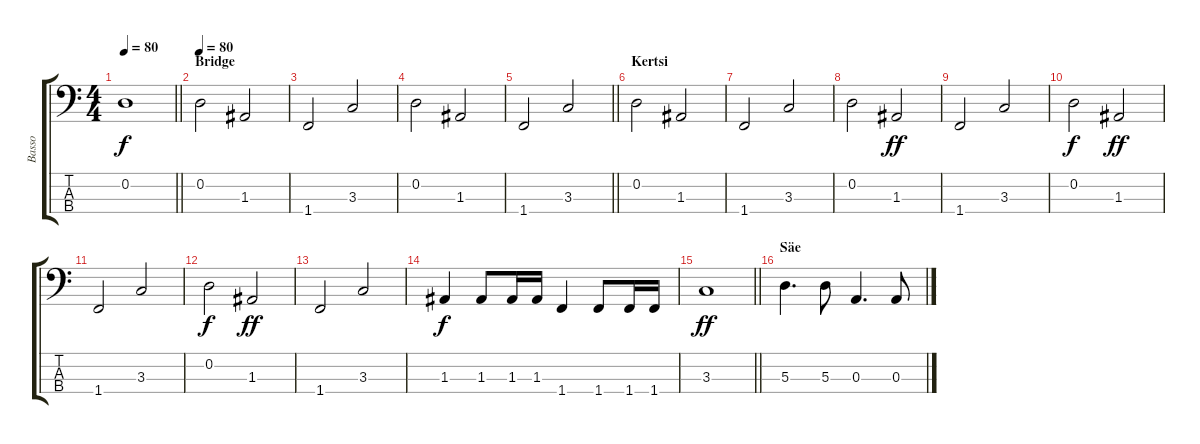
\track ("Basso" "Basso") {instrument electricbassfinger}
\staff {score tabs}
\tuning (G2 D2 A1 E1) {hide}
\ts (4 4)
\tempo 80
\clef f4
\barLineRight lightlight
\ks c
0.2.1{dy f} |
\section ("" "Bridge")
\tempo 80
0.2.2 1.3.2 |
1.4.2 3.3.2 |
0.2.2 1.3.2 |
\barLineRight lightlight
1.4.2 3.3.2 |
\section ("" "Kertsi")
0.2.2 1.3.2 |
1.4.2 3.3.2 |
0.2.2 1.3.2{dy ff} |
1.4.2 3.3.2 |
0.2.2{dy f} 1.3.2{dy ff} |
1.4.2 3.3.2 |
0.2.2{dy f} 1.3.2{dy ff} |
1.4.2 3.3.2 |
1.3.4{dy f} 1.3.8 1.3.16 1.3.16 1.4.4 1.4.8 1.4.16 1.4.16 |
\barLineRight lightlight
3.3.1{dy ff} |
\section ("" "Säe")
5.3.4{d} 5.3.8 0.3.4{d} 0.3.8
